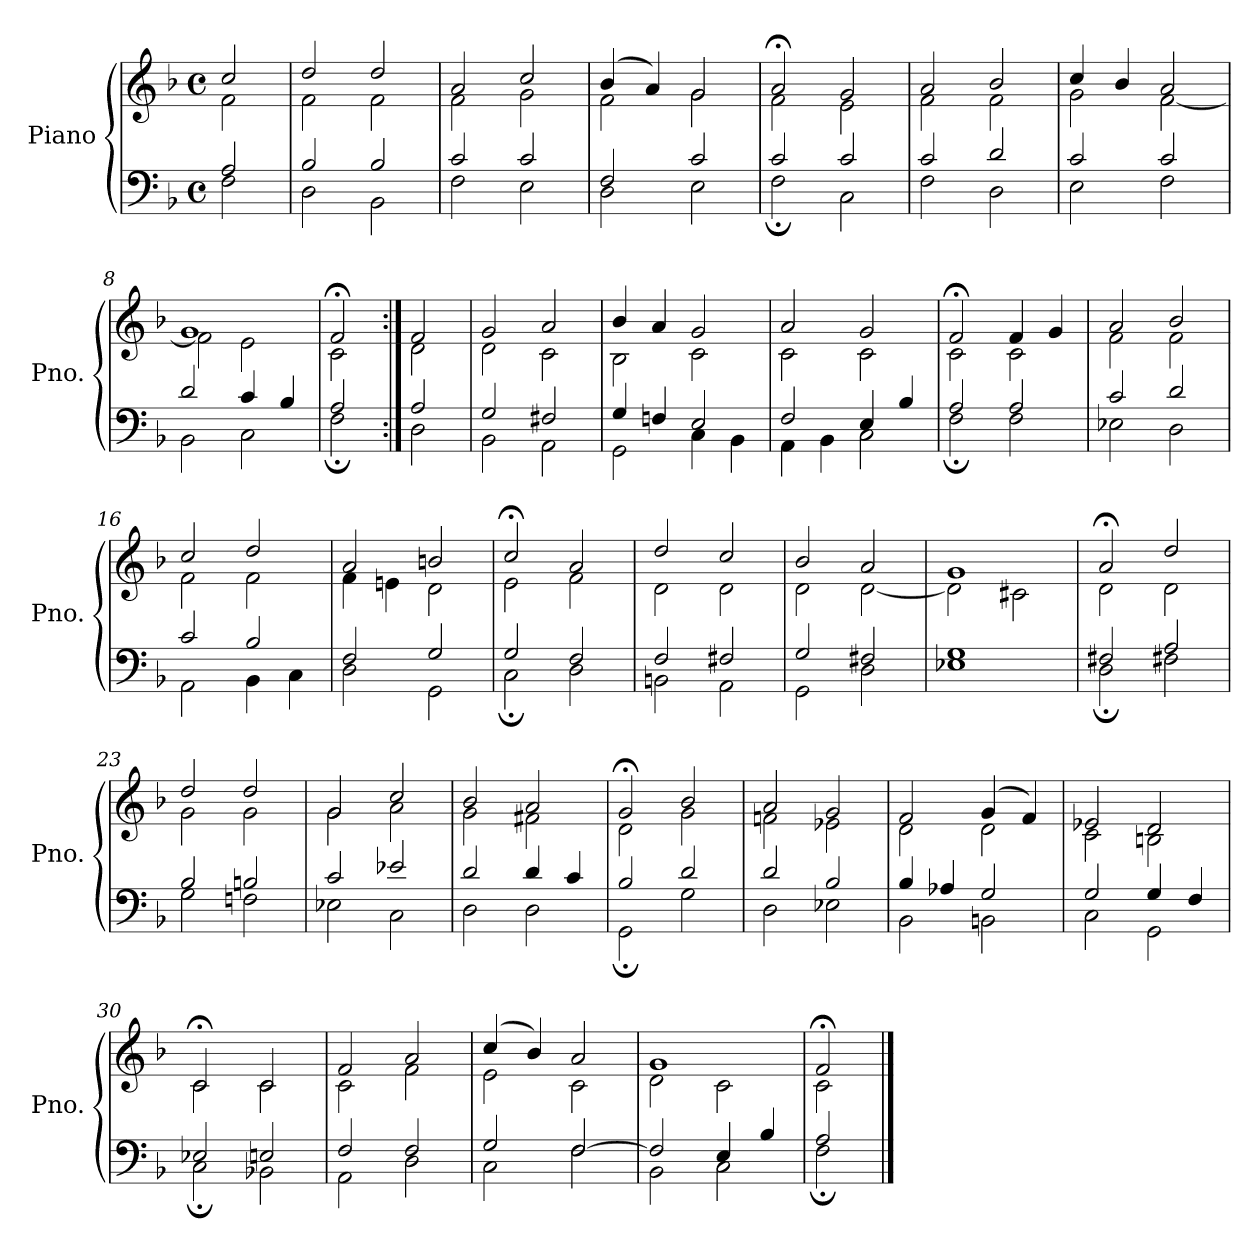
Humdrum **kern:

**kern	**kern
*part1	*part1
*staff2	*staff1
*I"Piano	*
*I'Pno.	*
*clefF4	*clefG2
*k[b-]	*k[b-]
*M4/4	*M4/4
*met(c)	*met(c)
=1	=1
*^	*^
2A/	2F\	2cc/	2f\
=2	=2	=2	=2
2B-/	2D\	2dd/	2f\
2B-/	2BB-\	2dd/	2f\
=3	=3	=3	=3
2c/	2F\	2a/	2f\
2c/	2E\	2cc/	2g\
=4	=4	=4	=4
2F/	2D\	(4b-/	2f\
.	.	4a/)	.
2c/	2E\	2g/	2g\
=5	=5	=5	=5
2c/	2F;\	2a;</	2f\
2c/	2C\	2g/	2e\
=6	=6	=6	=6
2c/	2F\	2a/	2f\
2d/	2D\	2b-/	2f\
=7	=7	=7	=7
2c/	2E\	4cc/	2g\
.	.	4b-/	.
2c/	2F\	2a/	[2f\
=8	=8	=8	=8
2d/	2BB-\	1g	2f\]
4c/	2C\	.	2e\
4B-/	.	.	.
!!LO:LB:g=z	!!
=9	=9	=9	=9
2A/	2F;\	2f;</	2c\
=10:|!	=10:|!	=10:|!	=10:|!
2A/	2D\	2f/	2d\
=11	=11	=11	=11
2G/	2BB-\	2g/	2d\
2F#X/	2AA\	2a/	2c\
=12	=12	=12	=12
4G/	2GG\	4b-/	2B-\
4Fn/	.	4a/	.
2E/	4C\	2g/	2c\
.	4BB-\	.	.
=13	=13	=13	=13
2F/	4AA\	2a/	2c\
.	4BB-\	.	.
4E/	2C\	2g/	2c\
4B-/	.	.	.
=14	=14	=14	=14
2A/	2F;\	2f;</	2c\
2A/	2F\	4f/	2c\
.	.	4g/	.
=15	=15	=15	=15
2c/	2E-X\	2a/	2f\
2d/	2D\	2b-/	2f\
=16	=16	=16	=16
2c/	2AA\	2cc/	2f\
2B-/	4BB-\	2dd/	2f\
.	4C\	.	.
!!LO:LB:g=z	!!
=17	=17	=17	=17
2F/	2D\	2a/	4f\
.	.	.	4en\
2G/	2GG\	2bn/	2d\
=18	=18	=18	=18
2G/	2C;\	2cc;</	2e\
2F/	2D\	2a/	2f\
=19	=19	=19	=19
2F/	2BBn\	2dd/	2d\
2F#X/	2AA\	2cc/	2d\
=20	=20	=20	=20
2G/	2GG\	2b-/	2d\
2F#X/	2D\	2a/	[2d\
=21	=21	=21	=21
1G	1E-X	1g	2d\]
.	.	.	2c#X\
=22	=22	=22	=22
2F#X/	2D;\	2a;</	2d\
2A/	2F#X\	2dd/	2d\
=23	=23	=23	=23
2B-/	2G\	2dd/	2g\
2Bn/	2Fn\	2dd/	2g\
=24	=24	=24	=24
2c/	2E-X\	2g/	2g\
2e-X/	2C\	2cc/	2a\
=25	=25	=25	=25
2d/	2D\	2b-/	2g\
4d/	2D\	2a/	2f#X\
4c/	.	.	.
!!LO:LB:g=z	!!
=26	=26	=26	=26
2B-/	2GG;\	2g;</	2d\
2d/	2G\	2b-/	2g\
=27	=27	=27	=27
2d/	2D\	2a/	2fn\
2B-/	2E-X\	2g/	2e-X\
=28	=28	=28	=28
4B-/	2BB-\	2f/	2d\
4A-X/	.	.	.
2G/	2BBn\	(4g/	2d\
.	.	4f/)	.
=29	=29	=29	=29
2G/	2C\	2e-X/	2c\
4G/	2GG\	2d/	2Bn\
4F/	.	.	.
=30	=30	=30	=30
2E-X/	2C;\	2c;</	2c\
2En/	2BB-X\	2c/	2c\
=31	=31	=31	=31
2F/	2AA\	2f/	2c\
2F/	2D\	2a/	2f\
=32	=32	=32	=32
2G/	2C\	(4cc/	2e\
.	.	4b-/)	.
[2F/	2F\	2a/	2c\
=33	=33	=33	=33
2F/]	2BB-\	1g	2d\
4E/	2C\	.	2c\
4B-/	.	.	.
=34	=34	=34	=34
2A/	2F;\	2f;</	2c\
*v	*v	*	*
*	*v	*v
==	==
*-	*-
